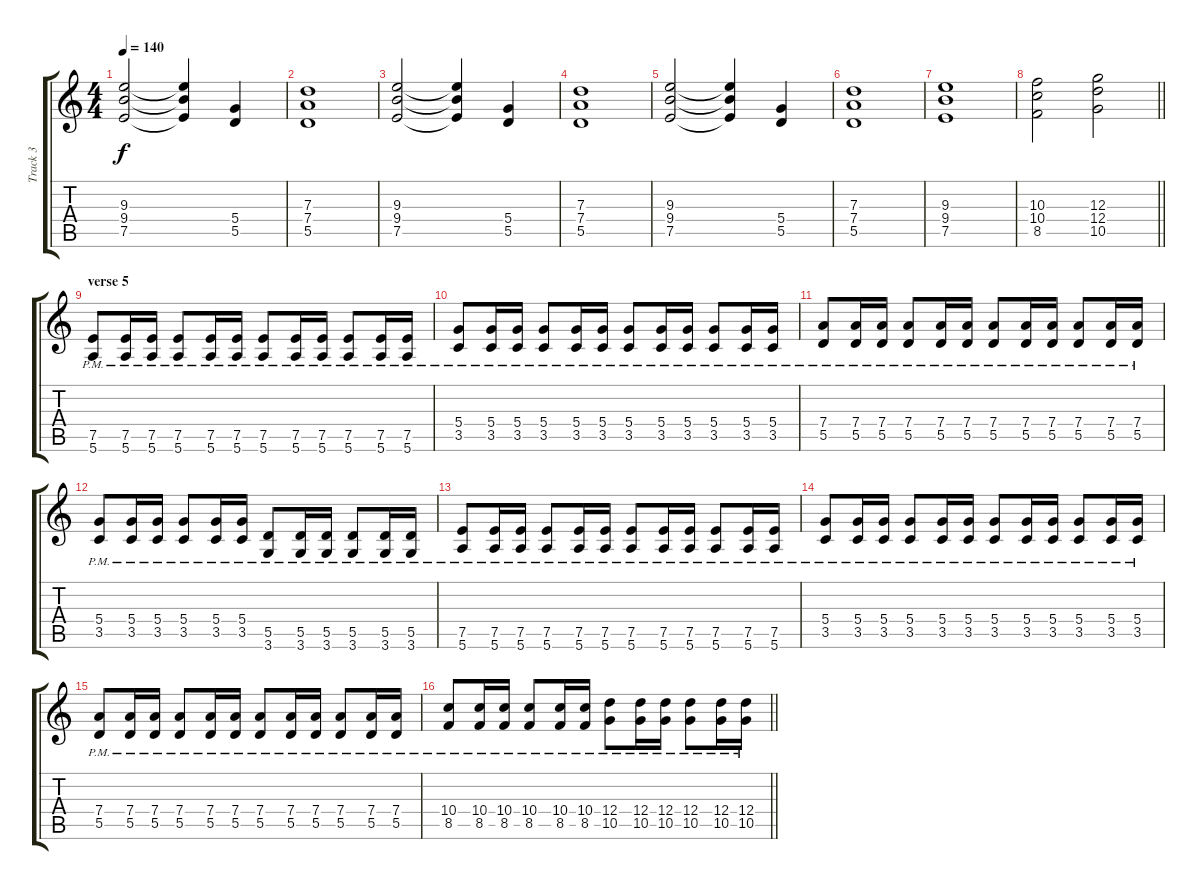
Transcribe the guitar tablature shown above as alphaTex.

\track ("Track 3" "Track 3") {instrument distortionguitar}
\staff {score tabs}
\tuning (E4 B3 G3 D3 A2 E2) {hide}
\ts (4 4)
\tempo 140
\clef g2
\ks c
(9.3 9.4 7.5).2{dy f} (9.3{t} 9.4{t} 7.5{t}).4 (5.4 5.5).4 |
(7.3 7.4 5.5).1 |
(9.3 9.4 7.5).2 (9.3{t} 9.4{t} 7.5{t}).4 (5.4 5.5).4 |
(7.3 7.4 5.5).1 |
(9.3 9.4 7.5).2 (9.3{t} 9.4{t} 7.5{t}).4 (5.4 5.5).4 |
(7.3 7.4 5.5).1 |
(9.3 9.4 7.5).1 |
\barLineRight lightlight
(10.3 10.4 8.5).2 (12.3 12.4 10.5).2 |
\section ("" "verse 5")
(7.5{pm} 5.6{pm}).8 (7.5{pm} 5.6{pm}).16 (7.5{pm} 5.6{pm}).16 (7.5{pm} 5.6{pm}).8 (7.5{pm} 5.6{pm}).16 (7.5{pm} 5.6{pm}).16 (7.5{pm} 5.6{pm}).8 (7.5{pm} 5.6{pm}).16 (7.5{pm} 5.6{pm}).16 (7.5{pm} 5.6{pm}).8 (7.5{pm} 5.6{pm}).16 (7.5{pm} 5.6{pm}).16 |
(5.4{pm} 3.5{pm}).8 (5.4{pm} 3.5{pm}).16 (5.4{pm} 3.5{pm}).16 (5.4{pm} 3.5{pm}).8 (5.4{pm} 3.5{pm}).16 (5.4{pm} 3.5{pm}).16 (5.4{pm} 3.5{pm}).8 (5.4{pm} 3.5{pm}).16 (5.4{pm} 3.5{pm}).16 (5.4{pm} 3.5{pm}).8 (5.4{pm} 3.5{pm}).16 (5.4{pm} 3.5{pm}).16 |
(7.4{pm} 5.5{pm}).8 (7.4{pm} 5.5{pm}).16 (7.4{pm} 5.5{pm}).16 (7.4{pm} 5.5{pm}).8 (7.4{pm} 5.5{pm}).16 (7.4{pm} 5.5{pm}).16 (7.4{pm} 5.5{pm}).8 (7.4{pm} 5.5{pm}).16 (7.4{pm} 5.5{pm}).16 (7.4{pm} 5.5{pm}).8 (7.4{pm} 5.5{pm}).16 (7.4{pm} 5.5{pm}).16 |
(5.4{pm} 3.5{pm}).8 (5.4{pm} 3.5{pm}).16 (5.4{pm} 3.5{pm}).16 (5.4{pm} 3.5{pm}).8 (5.4{pm} 3.5{pm}).16 (5.4{pm} 3.5{pm}).16 (5.5{pm} 3.6{pm}).8 (5.5{pm} 3.6{pm}).16 (5.5{pm} 3.6{pm}).16 (5.5{pm} 3.6{pm}).8 (5.5{pm} 3.6{pm}).16 (5.5{pm} 3.6{pm}).16 |
(7.5{pm} 5.6{pm}).8 (7.5{pm} 5.6{pm}).16 (7.5{pm} 5.6{pm}).16 (7.5{pm} 5.6{pm}).8 (7.5{pm} 5.6{pm}).16 (7.5{pm} 5.6{pm}).16 (7.5{pm} 5.6{pm}).8 (7.5{pm} 5.6{pm}).16 (7.5{pm} 5.6{pm}).16 (7.5{pm} 5.6{pm}).8 (7.5{pm} 5.6{pm}).16 (7.5{pm} 5.6{pm}).16 |
(5.4{pm} 3.5{pm}).8 (5.4{pm} 3.5{pm}).16 (5.4{pm} 3.5{pm}).16 (5.4{pm} 3.5{pm}).8 (5.4{pm} 3.5{pm}).16 (5.4{pm} 3.5{pm}).16 (5.4{pm} 3.5{pm}).8 (5.4{pm} 3.5{pm}).16 (5.4{pm} 3.5{pm}).16 (5.4{pm} 3.5{pm}).8 (5.4{pm} 3.5{pm}).16 (5.4{pm} 3.5{pm}).16 |
(7.4{pm} 5.5{pm}).8 (7.4{pm} 5.5{pm}).16 (7.4{pm} 5.5{pm}).16 (7.4{pm} 5.5{pm}).8 (7.4{pm} 5.5{pm}).16 (7.4{pm} 5.5{pm}).16 (7.4{pm} 5.5{pm}).8 (7.4{pm} 5.5{pm}).16 (7.4{pm} 5.5{pm}).16 (7.4{pm} 5.5{pm}).8 (7.4{pm} 5.5{pm}).16 (7.4{pm} 5.5{pm}).16 |
\barLineRight lightlight
(10.4{pm} 8.5{pm}).8 (10.4{pm} 8.5{pm}).16 (10.4{pm} 8.5{pm}).16 (10.4{pm} 8.5{pm}).8 (10.4{pm} 8.5{pm}).16 (10.4{pm} 8.5{pm}).16 (12.4{pm} 10.5{pm}).8 (12.4{pm} 10.5{pm}).16 (12.4{pm} 10.5{pm}).16 (12.4{pm} 10.5{pm}).8 (12.4{pm} 10.5{pm}).16 (12.4{pm} 10.5{pm}).16
